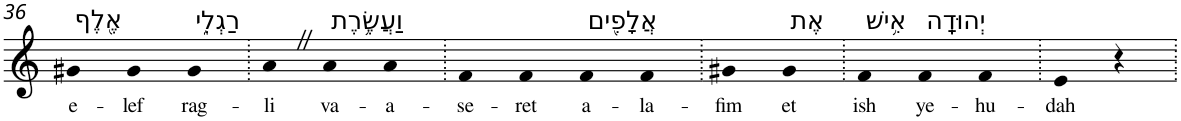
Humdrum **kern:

**kern	**text
*part1	*part1
*staff1	*staff1
*I"Piano	*
*I'Pno	*
!!LO:PB:g=z
*clefG2	*
*k[]	*
=36	=36
!LO:TX:a:t=אֶ֖לֶף	!
!	!LO:LY:b
4g#X	e-
!	!LO:LY:b
4g#	-lef
!LO:TX:a:t=רַגְלִ֑י	!
!	!LO:LY:b
4g#	rag-
=37.	=37.
!	!LO:LY:b
4aZ	-li
!LO:TX:a:t=וַעֲשֶׂ֥רֶת	!
!	!LO:LY:b
4a	va-
!	!LO:LY:b
4a	-a-
=38.	=38.
!	!LO:LY:b
4f	-se-
!	!LO:LY:b
4f	-ret
!LO:TX:a:t=אֲלָפִ֖ים	!
!	!LO:LY:b
4f	a-
!	!LO:LY:b
4f	-la-
=39.	=39.
!	!LO:LY:b
4g#X	-fim
!LO:TX:a:t=אֶת	!
!	!LO:LY:b
4g#	et
=40.	=40.
!LO:TX:a:t=אִ֥ישׁ	!
!	!LO:LY:b
4f	ish
!LO:TX:a:t=יְהוּדָֽה	!
!	!LO:LY:b
4f	ye-
!	!LO:LY:b
4f	-hu-
=41.	=41.
!	!LO:LY:b
4e	-dah
4r	.
=.	=.
*-	*-
